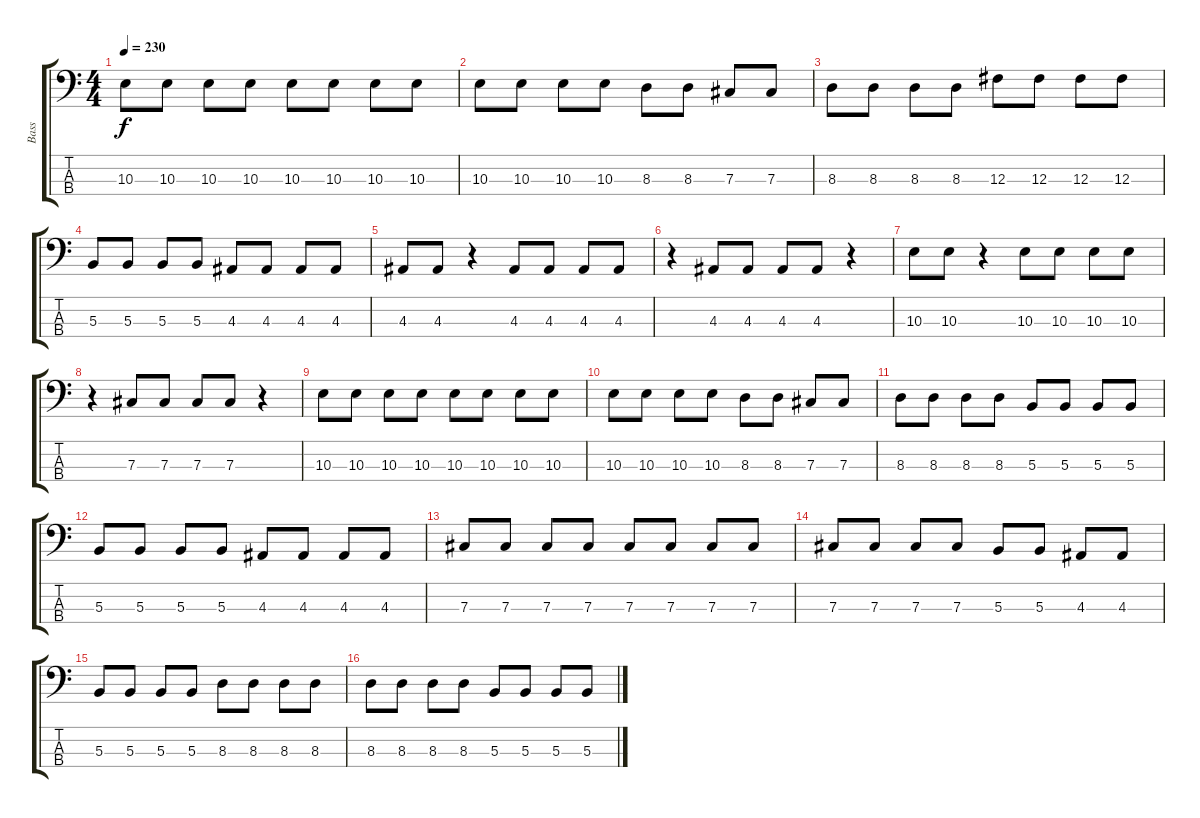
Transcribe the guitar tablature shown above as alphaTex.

\track ("Bass" "Bass") {instrument electricbassfinger}
\staff {score tabs}
\tuning (E2 B1 Gb1 B0) {hide}
\ts (4 4)
\tempo 230
\clef f4
\ks c
10.3.8{dy f} 10.3.8 10.3.8 10.3.8 10.3.8 10.3.8 10.3.8 10.3.8 |
10.3.8 10.3.8 10.3.8 10.3.8 8.3.8 8.3.8 7.3.8 7.3.8 |
8.3.8 8.3.8 8.3.8 8.3.8 12.3.8 12.3.8 12.3.8 12.3.8 |
5.3.8 5.3.8 5.3.8 5.3.8 4.3.8 4.3.8 4.3.8 4.3.8 |
4.3.8 4.3.8 r.4 4.3.8 4.3.8 4.3.8 4.3.8 |
r.4 4.3.8 4.3.8 4.3.8 4.3.8 r.4 |
10.3.8 10.3.8 r.4 10.3.8 10.3.8 10.3.8 10.3.8 |
r.4 7.3.8 7.3.8 7.3.8 7.3.8 r.4 |
10.3.8 10.3.8 10.3.8 10.3.8 10.3.8 10.3.8 10.3.8 10.3.8 |
10.3.8 10.3.8 10.3.8 10.3.8 8.3.8 8.3.8 7.3.8 7.3.8 |
8.3.8 8.3.8 8.3.8 8.3.8 5.3.8 5.3.8 5.3.8 5.3.8 |
5.3.8 5.3.8 5.3.8 5.3.8 4.3.8 4.3.8 4.3.8 4.3.8 |
7.3.8 7.3.8 7.3.8 7.3.8 7.3.8 7.3.8 7.3.8 7.3.8 |
7.3.8 7.3.8 7.3.8 7.3.8 5.3.8 5.3.8 4.3.8 4.3.8 |
5.3.8 5.3.8 5.3.8 5.3.8 8.3.8 8.3.8 8.3.8 8.3.8 |
8.3.8 8.3.8 8.3.8 8.3.8 5.3.8 5.3.8 5.3.8 5.3.8
